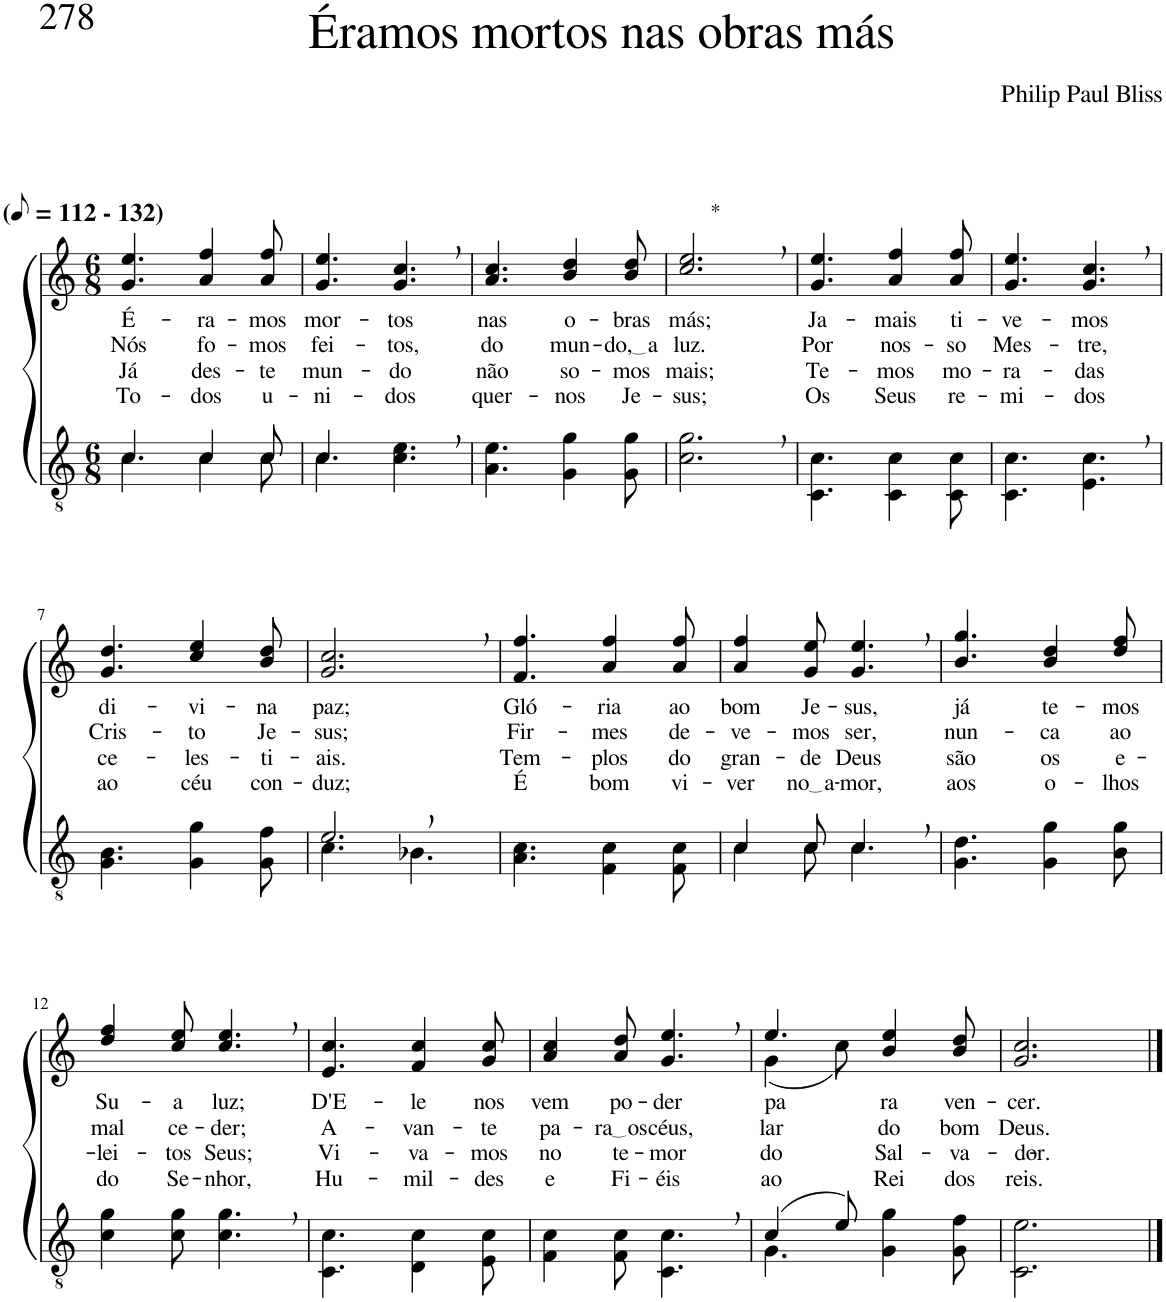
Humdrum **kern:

**kern	**kern	**text	**text	**text	**text
*part2	*part1	*part1	*part1	*part1	*part1
*staff2	*staff1	*staff1	*staff1	*staff1	*staff1
*I"Parte III e IV	*I"Parte I e II	*	*	*	*
*clefGv2	*clefG2	*	*	*	*
*Trd3c5	*Trd3c5	*	*	*	*
*k[]	*k[]	*	*	*	*
*M6/8	*M6/8	*	*	*	*
*MM56	*MM56	*	*	*	*
=1	=1	=1	=1	=1	=1
*^	*	*	*	*	*
!	!	!LO:TX:a:B:t=(	!	!	!	!
!	!	!LO:TX:a:B:t=- 132)	!	!	!	!
!	!	!	!LO:LY:b	!LO:LY:b	!LO:LY:b	!LO:LY:b
4.c\	4.c/	4.g/ 4.ee/	É-	Nós	Já	To-
!	!	!	!LO:LY:b	!LO:LY:b	!LO:LY:b	!LO:LY:b
4c\	4c/	4a/ 4ff/	-ra-	fo-	des-	-dos
!	!	!	!LO:LY:b	!LO:LY:b	!LO:LY:b	!LO:LY:b
8c\	8c/	8a/ 8ff/	-mos	-mos	-te	u-
=2	=2	=2	=2	=2	=2	=2
!	!	!	!LO:LY:b	!LO:LY:b	!LO:LY:b	!LO:LY:b
4.c\	4.c/	4.g/ 4.ee/	mor-	fei-	mun-	-ni-
!	!	!	!LO:LY:b	!LO:LY:b	!LO:LY:b	!LO:LY:b
4.c\, 4.e\,	4.ryy	4.g/, 4.cc/,	-tos	-tos,	-do	-dos
=3	=3	=3	=3	=3	=3	=3
!	!	!	!LO:LY:b	!LO:LY:b	!LO:LY:b	!LO:LY:b
*v	*v	*	*	*	*	*
4.A\ 4.e\	4.a/ 4.cc/	nas	do	não	quer-
!	!	!LO:LY:b	!LO:LY:b	!LO:LY:b	!LO:LY:b
4G\ 4g\	4b/ 4dd/	o-	mun-	so-	-nos
!	!	!LO:LY:b	!LO:LY:b	!LO:LY:b	!LO:LY:b
8G\ 8g\	8b/ 8dd/	-bras	do, a	-mos	Je-
=4	=4	=4	=4	=4	=4
!	!LO:TX:a:t=*	!	!	!	!
!	!	!LO:LY:b	!LO:LY:b	!LO:LY:b	!LO:LY:b
2.c\, 2.g\,	2.cc/, 2.ee/,	más;	luz.	mais;	-sus;
=5	=5	=5	=5	=5	=5
!	!	!LO:LY:b	!LO:LY:b	!LO:LY:b	!LO:LY:b
4.C\ 4.c\	4.g/ 4.ee/	Ja-	Por	Te-	Os
!	!	!LO:LY:b	!LO:LY:b	!LO:LY:b	!LO:LY:b
4C\ 4c\	4a/ 4ff/	-mais	nos-	-mos	Seus
!	!	!LO:LY:b	!LO:LY:b	!LO:LY:b	!LO:LY:b
8C\ 8c\	8a/ 8ff/	ti-	-so	mo-	re-
=6	=6	=6	=6	=6	=6
!	!	!LO:LY:b	!LO:LY:b	!LO:LY:b	!LO:LY:b
4.C\ 4.c\	4.g/ 4.ee/	-ve-	Mes-	-ra-	-mi-
!	!	!LO:LY:b	!LO:LY:b	!LO:LY:b	!LO:LY:b
4.E\, 4.c\,	4.g/, 4.cc/,	-mos	-tre,	-das	-dos
!!LO:LB:g=z
=7	=7	=7	=7	=7	=7
*k[]	*k[]	*	*	*	*
!	!	!LO:LY:b	!LO:LY:b	!LO:LY:b	!LO:LY:b
4.G\ 4.B\	4.g/ 4.dd/	di-	Cris-	ce-	ao
!	!	!LO:LY:b	!LO:LY:b	!LO:LY:b	!LO:LY:b
4G\ 4g\	4cc/ 4ee/	-vi-	-to	-les-	céu
!	!	!LO:LY:b	!LO:LY:b	!LO:LY:b	!LO:LY:b
8G\ 8f\	8b/ 8dd/	-na	Je-	-ti-	con-
=8	=8	=8	=8	=8	=8
*^	*	*	*	*	*
!	!	!	!LO:LY:b	!LO:LY:b	!LO:LY:b	!LO:LY:b
2.e,/	4.c\	2.g/, 2.cc/,	paz;	-sus;	-ais.	-duz;
.	4.B-X\	.	.	.	.	.
=9	=9	=9	=9	=9	=9	=9
!	!	!	!LO:LY:b	!LO:LY:b	!LO:LY:b	!LO:LY:b
*v	*v	*	*	*	*	*
4.A\ 4.c\	4.f/ 4.ff/	Gló-	Fir-	Tem-	É
!	!	!LO:LY:b	!LO:LY:b	!LO:LY:b	!LO:LY:b
4F\ 4c\	4a/ 4ff/	-ria	-mes	-plos	bom
!	!	!LO:LY:b	!LO:LY:b	!LO:LY:b	!LO:LY:b
8F\ 8c\	8a/ 8ff/	ao	de-	do	vi-
=10	=10	=10	=10	=10	=10
*^	*	*	*	*	*
!	!	!	!LO:LY:b	!LO:LY:b	!LO:LY:b	!LO:LY:b
4c\	4c/	4a/ 4ff/	bom	-ve-	gran-	-ver
!	!	!	!LO:LY:b	!LO:LY:b	!LO:LY:b	!LO:LY:b
8c\	8c/	8g/ 8ee/	Je-	-mos	-de	no a
!	!	!	!LO:LY:b	!LO:LY:b	!LO:LY:b	!LO:LY:b
4.c,\	4.c/	4.g/, 4.ee/,	-sus,	ser,	Deus	-mor,
=11	=11	=11	=11	=11	=11	=11
!	!	!	!LO:LY:b	!LO:LY:b	!LO:LY:b	!LO:LY:b
*v	*v	*	*	*	*	*
4.G\ 4.d\	4.b/ 4.gg/	já	nun-	são	aos
!	!	!LO:LY:b	!LO:LY:b	!LO:LY:b	!LO:LY:b
4G\ 4g\	4b/ 4dd/	te-	-ca	os	o-
!	!	!LO:LY:b	!LO:LY:b	!LO:LY:b	!LO:LY:b
8B\ 8g\	8dd/ 8ff/	-mos	ao	e-	-lhos
!!LO:LB:g=z
=12	=12	=12	=12	=12	=12
*k[]	*	*	*	*	*
!	!	!LO:LY:b	!LO:LY:b	!LO:LY:b	!LO:LY:b
4c\ 4g\	4dd/ 4ff/	Su-	mal	-lei-	do
!	!	!LO:LY:b	!LO:LY:b	!LO:LY:b	!LO:LY:b
8c\ 8g\	8cc/ 8ee/	-a	ce-	-tos	Se-
!	!	!LO:LY:b	!LO:LY:b	!LO:LY:b	!LO:LY:b
4.c\, 4.g\,	4.cc/, 4.ee/,	luz;	-der;	Seus;	-nhor,
=13	=13	=13	=13	=13	=13
!	!	!LO:LY:b	!LO:LY:b	!LO:LY:b	!LO:LY:b
4.C\ 4.c\	4.e/ 4.cc/	D'E-	A-	Vi-	Hu-
!	!	!LO:LY:b	!LO:LY:b	!LO:LY:b	!LO:LY:b
4D\ 4c\	4f/ 4cc/	-le	-van-	-va-	-mil-
!	!	!LO:LY:b	!LO:LY:b	!LO:LY:b	!LO:LY:b
8E\ 8c\	8g/ 8cc/	nos	-te	-mos	-des
=14	=14	=14	=14	=14	=14
!	!	!LO:LY:b	!LO:LY:b	!LO:LY:b	!LO:LY:b
4F\ 4c\	4a/ 4cc/	vem	pa-	no	e
!	!	!LO:LY:b	!LO:LY:b	!LO:LY:b	!LO:LY:b
8F\ 8c\	8a/ 8dd/	po-	ra os	te-	Fi-
!	!	!LO:LY:b	!LO:LY:b	!LO:LY:b	!LO:LY:b
4.C\, 4.c\,	4.g/, 4.ee/,	-der	céus,	-mor	-éis
=15	=15	=15	=15	=15	=15
*^	*^	*	*	*	*
!	!	!	!	!LO:LY:b	!LO:LY:b	!LO:LY:b	!LO:LY:b
(4c/	4.G\	4.ee/	(4g\	pa-	lar	do	ao
8e/)	.	.	8cc\)	.	.	.	.
!	!	!	!	!LO:LY:b	!LO:LY:b	!LO:LY:b	!LO:LY:b
4ryy	4G\ 4g\	4b/ 4ee/	4.ryy	-ra	do	Sal-	Rei
!	!	!	!	!LO:LY:b	!LO:LY:b	!LO:LY:b	!LO:LY:b
8ryy	8G\ 8f\	8b/ 8dd/	.	ven-	bom	-va-	dos
*	*	*v	*v	*	*	*	*
=16	=16	=16	=16	=16	=16	=16
!	!	!	!LO:LY:b	!LO:LY:b	!LO:LY:b	!LO:LY:b
*v	*v	*	*	*	*	*
2.C\ 2.e\	2.g/ 2.cc/	-cer.	Deus.	-dor.-	reis.
==	==	==	==	==	==
*-	*-	*-	*-	*-	*-
